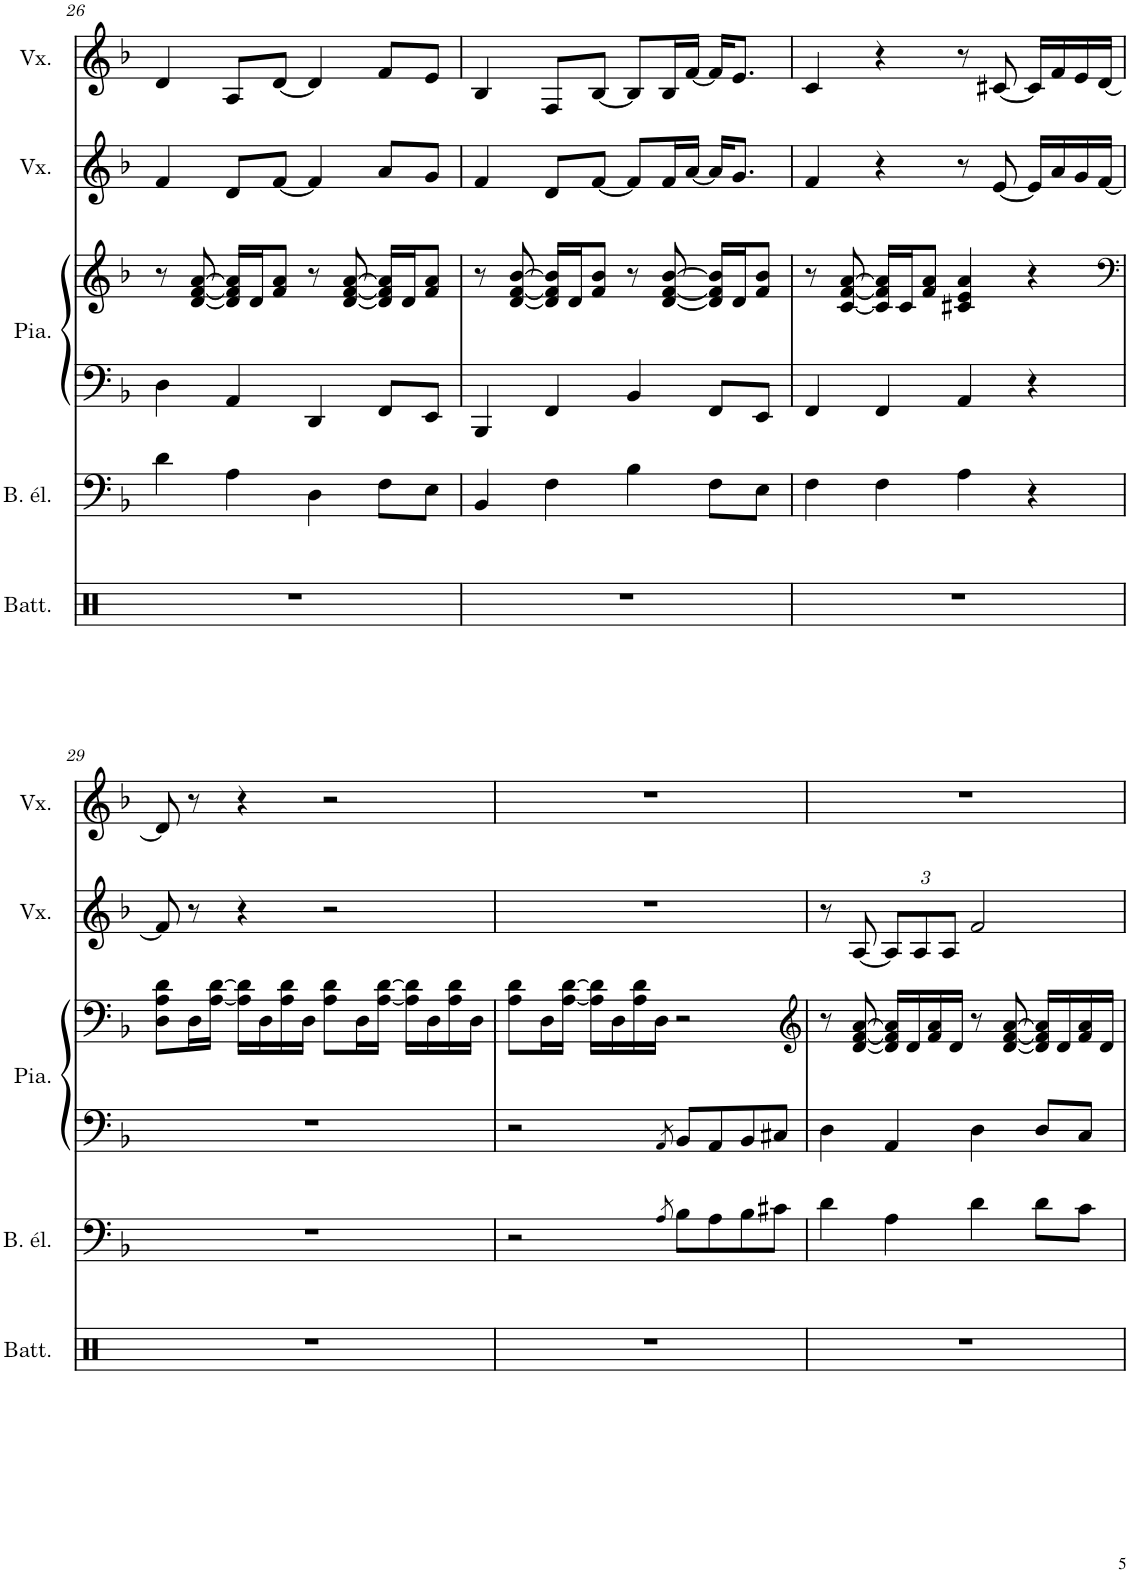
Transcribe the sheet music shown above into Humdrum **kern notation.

**kern	**kern	**kern	**kern	**kern	**kern
*part5	*part4	*part3	*part3	*part2	*part1
*staff6	*staff5	*staff4	*staff3	*staff2	*staff1
*I"Batterie	*I"Basse électrique	*I"Piano	*	*I"Voix	*I"Voix
*I'Batt.	*I'B. él.	*I'Pia.	*	*I'Vx.	*I'Vx.
!!LO:PB:g=z
*clefX	*clefF4	*clefF4	*clefG2	*clefG2	*clefG2
*	*Trd7c12	*	*	*	*
*k[]	*k[b-]	*k[b-]	*k[b-]	*k[b-]	*k[b-]
*M4/4	*M4/4	*M4/4	*M4/4	*M4/4	*M4/4
=26	=26	=26	=26	=26	=26
1r	4d\	4D\	8r	4f/	4d/
.	.	.	[8d/ [8f/ [8a/	.	.
.	4A\	4AA/	16d/] 16f/] 16a/]LL	8d/L	8A/L
.	.	.	16d/J	.	.
.	.	.	8f/ 8a/J	[8f/J	[8d/J
.	4D\	4DD/	8r	4f/]	4d/]
.	.	.	[8d/ [8f/ [8a/	.	.
.	8F\L	8FF/L	16d/] 16f/] 16a/]LL	8a/L	8f/L
.	.	.	16d/J	.	.
.	8E\J	8EE/J	8f/ 8a/J	8g/J	8e/J
=27	=27	=27	=27	=27	=27
1r	4BB-/	4BBB-/	8r	4f/	4B-/
.	.	.	[8d/ [8f/ [8b-/	.	.
.	4F\	4FF/	16d/] 16f/] 16b-/]LL	8d/L	8F/L
.	.	.	16d/J	.	.
.	.	.	8f/ 8b-/J	[8f/J	[8B-/J
.	4B-\	4BB-/	8r	8f/L]	8B-/L]
.	.	.	[8d/ [8f/ [8b-/	16f/L	16B-/L
.	.	.	.	[16a/JJ	[16f/JJ
.	8F\L	8FF/L	16d/] 16f/] 16b-/]LL	16a/KL]	16f/KL]
.	.	.	16d/J	8.g/J	8.e/J
.	8E\J	8EE/J	8f/ 8b-/J	.	.
=28	=28	=28	=28	=28	=28
1r	4F\	4FF/	8r	4f/	4c/
.	.	.	[8c/ [8f/ [8a/	.	.
.	4F\	4FF/	16c/] 16f/] 16a/]LL	4r	4r
.	.	.	16c/J	.	.
.	.	.	8f/ 8a/J	.	.
.	4A\	4AA/	4c#X/ 4e/ 4a/	8r	8r
.	.	.	.	[8e/	[8c#X/
.	4r	4r	4r	16e/LL]	16c#/LL]
.	.	.	.	16a/	16f/
.	.	.	.	16g/	16e/
.	.	.	.	[16f/JJ	[16d/JJ
!!LO:LB:g=z
=29	=29	=29	=29	=29	=29
*	*	*	*clefF4	*	*
1r	1r	1r	8D\ 8A\ 8d\L	8f/]	8d/]
.	.	.	16D\L	8r	8r
.	.	.	[16A\ [16d\JJ	.	.
.	.	.	16A\] 16d\]LL	4r	4r
.	.	.	16D\	.	.
.	.	.	16A\ 16d\	.	.
.	.	.	16D\JJ	.	.
.	.	.	8A\ 8d\L	2r	2r
.	.	.	16D\L	.	.
.	.	.	[16A\ [16d\JJ	.	.
.	.	.	16A\] 16d\]LL	.	.
.	.	.	16D\	.	.
.	.	.	16A\ 16d\	.	.
.	.	.	16D\JJ	.	.
=30	=30	=30	=30	=30	=30
1r	2r	2r	8A\ 8d\L	1r	1r
.	.	.	16D\L	.	.
.	.	.	[16A\ [16d\JJ	.	.
.	.	.	16A\] 16d\]LL	.	.
.	.	.	16D\	.	.
.	.	.	16A\ 16d\	.	.
.	.	.	16D\JJ	.	.
.	8qA/	8qAA/	.	.	.
.	8B-\L	8BB-/L	2r	.	.
.	8A\	8AA/	.	.	.
.	8B-\	8BB-/	.	.	.
.	8c#X\J	8C#X/J	.	.	.
=31	=31	=31	=31	=31	=31
*	*	*	*clefG2	*	*
1r	4d\	4D\	8r	8r	1r
.	.	.	[8d/ [8f/ [8a/	[8A/	.
*	*	*	*	*Xbrackettup	*
.	4A\	4AA/	16d/] 16f/] 16a/]LL	12A/L]	.
.	.	.	16d/	.	.
.	.	.	.	12A/	.
.	.	.	16f/ 16a/	.	.
.	.	.	.	12A/J	.
.	.	.	16d/JJ	.	.
.	4d\	4D\	8r	2f/	.
.	.	.	[8d/ [8f/ [8a/	.	.
.	8d\L	8D/L	16d/] 16f/] 16a/]LL	.	.
.	.	.	16d/	.	.
.	8c\J	8C/J	16f/ 16a/	.	.
.	.	.	16d/JJ	.	.
=	=	=	=	=	=
*-	*-	*-	*-	*-	*-
